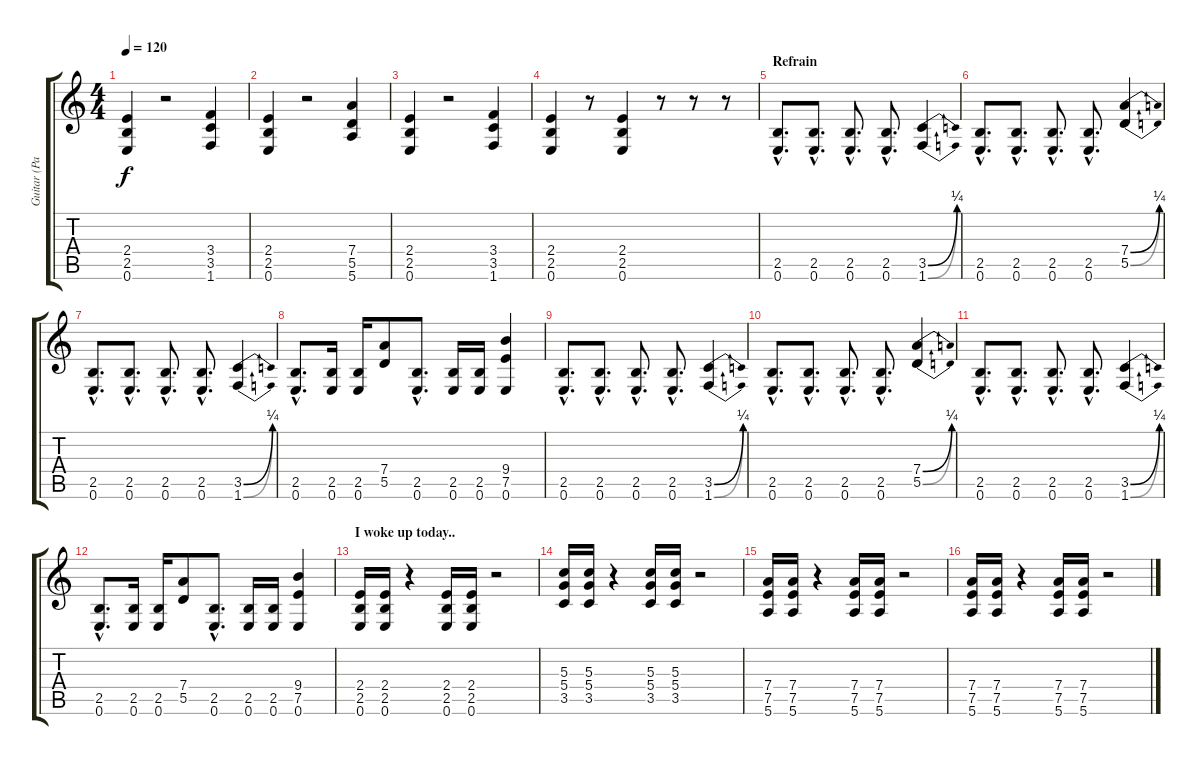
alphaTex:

\track ("Guitar (Pan)" "Guitar (Pa") {instrument distortionguitar}
\staff {score tabs}
\tuning (E4 B3 G3 D3 A2 E2) {hide}
\ts (4 4)
\tempo 120
\clef g2
\ks c
(2.4 2.5 0.6).4{dy f} r.2 (3.4 3.5 1.6).4 |
(2.4 2.5 0.6).4 r.2 (7.4 5.5 5.6).4 |
(2.4 2.5 0.6).4 r.2 (3.4 3.5 1.6).4 |
(2.4 2.5 0.6).4 r.8 (2.4 2.5 0.6).4 r.8 r.8 r.8 |
\section ("" "Refrain")
(2.5{hac} 0.6{hac}).8{d volume 16} (2.5{hac} 0.6{hac}).8{d} (2.5{hac} 0.6{hac}).8{d} (2.5{hac} 0.6{hac}).8{d} (3.5{be (bend 0 0 60 1)} 1.6{be (bend 0 0 60 1)}).4 |
(2.5{hac} 0.6{hac}).8{d} (2.5{hac} 0.6{hac}).8{d} (2.5{hac} 0.6{hac}).8{d} (2.5{hac} 0.6{hac}).8{d} (7.4{be (bend 0 0 60 1)} 5.5{be (bend 0 0 60 1)}).4 |
(2.5{hac} 0.6{hac}).8{d} (2.5{hac} 0.6{hac}).8{d} (2.5{hac} 0.6{hac}).8{d} (2.5{hac} 0.6{hac}).8{d} (3.5{be (bend 0 0 60 1)} 1.6{be (bend 0 0 60 1)}).4 |
(2.5{hac} 0.6{hac}).8{d} (2.5 0.6).16 (2.5 0.6).16 (7.4 5.5).8 (2.5{hac} 0.6{hac}).8{d} (2.5 0.6).16 (2.5 0.6).16 (9.4 7.5 0.6).4 |
(2.5{hac} 0.6{hac}).8{d} (2.5{hac} 0.6{hac}).8{d} (2.5{hac} 0.6{hac}).8{d} (2.5{hac} 0.6{hac}).8{d} (3.5{be (bend 0 0 60 1)} 1.6{be (bend 0 0 60 1)}).4 |
(2.5{hac} 0.6{hac}).8{d} (2.5{hac} 0.6{hac}).8{d} (2.5{hac} 0.6{hac}).8{d} (2.5{hac} 0.6{hac}).8{d} (7.4{be (bend 0 0 60 1)} 5.5{be (bend 0 0 60 1)}).4 |
(2.5{hac} 0.6{hac}).8{d} (2.5{hac} 0.6{hac}).8{d} (2.5{hac} 0.6{hac}).8{d} (2.5{hac} 0.6{hac}).8{d} (3.5{be (bend 0 0 60 1)} 1.6{be (bend 0 0 60 1)}).4 |
(2.5{hac} 0.6{hac}).8{d} (2.5 0.6).16 (2.5 0.6).16 (7.4 5.5).8 (2.5{hac} 0.6{hac}).8{d} (2.5 0.6).16 (2.5 0.6).16 (9.4 7.5 0.6).4 |
\section ("" "I woke up today..")
(2.4 2.5 0.6).16 (2.4 2.5 0.6).16 r.4 (2.4 2.5 0.6).16 (2.4 2.5 0.6).16 r.2 |
(5.3 5.4 3.5).16 (5.3 5.4 3.5).16 r.4 (5.3 5.4 3.5).16 (5.3 5.4 3.5).16 r.2 |
(7.4 7.5 5.6).16 (7.4 7.5 5.6).16 r.4 (7.4 7.5 5.6).16 (7.4 7.5 5.6).16 r.2 |
(7.4 7.5 5.6).16 (7.4 7.5 5.6).16 r.4 (7.4 7.5 5.6).16 (7.4 7.5 5.6).16 r.2
